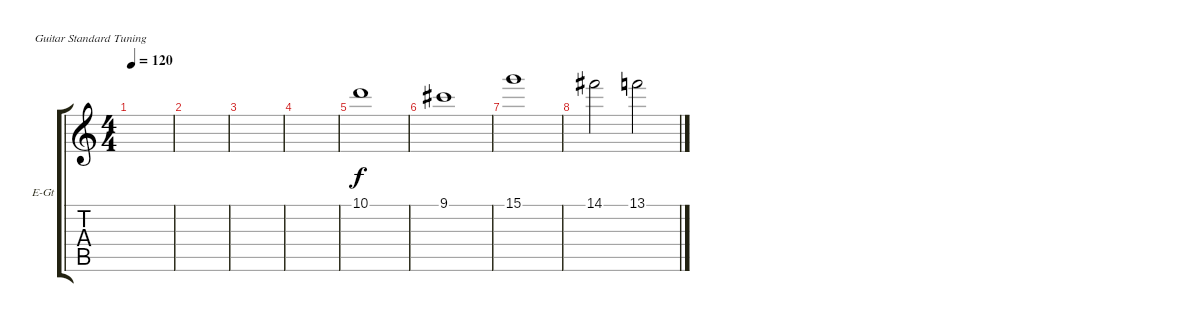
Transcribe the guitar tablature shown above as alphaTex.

\defaultSystemsLayout 4
\bracketExtendMode groupsimilarinstruments
\firstSystemTrackNameOrientation horizontal
\otherSystemsTrackNameOrientation horizontal
\track ("Effects" "E-Gt") {instrument electricguitarclean}
\staff {score tabs}
\tuning (E4 B3 G3 D3 A2 E2)
\ts (4 4)
\tempo 120
\clef g2
\scale
0.485477
\ks c
|
\scale
0.257261 |
\scale
0.257261 |
\scale
0.333333 |
\scale
0.333333 10.1.1 |
\scale
0.333333 9.1.1 |
\scale
0.333333 15.1.1 |
\scale
0.333333 14.1.2 13.1.2 |
\scale
0.333333 |
\scale
0.333333 |
\scale
0.333333 |
\scale
0.333333 |
\scale
0.333333 |
\scale
0.333333 |
\scale
0.333333 |
\scale
0.333333
